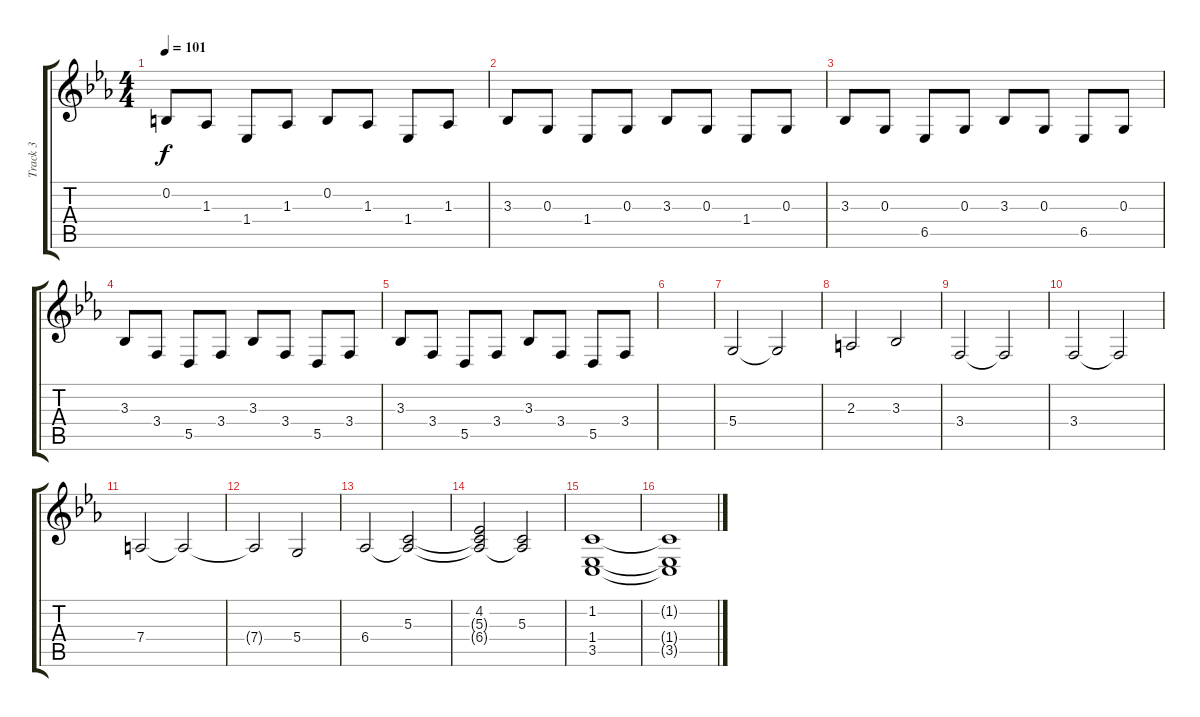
\track ("Track 3" "Track 3") {instrument cello}
\staff {score tabs}
\tuning (E4 B3 G3 D3 A2 E2) {hide}
\ts (4 4)
\tempo 101
\clef g2
\ks eb
0.2.8{dy f} 1.3.8 1.4.8 1.3.8 0.2.8 1.3.8 1.4.8 1.3.8 |
3.3.8 0.3.8 1.4.8 0.3.8 3.3.8 0.3.8 1.4.8 0.3.8 |
3.3.8 0.3.8 6.5.8 0.3.8 3.3.8 0.3.8 6.5.8 0.3.8 |
3.3.8 3.4.8 5.5.8 3.4.8 3.3.8 3.4.8 5.5.8 3.4.8 |
3.3.8 3.4.8 5.5.8 3.4.8 3.3.8 3.4.8 5.5.8 3.4.8 |
|
5.4.2 5.4{t}.2 |
2.3.2 3.3.2 |
3.4.2 3.4{t}.2 |
3.4.2 3.4{t}.2 |
7.4.2 7.4{t}.2 |
7.4{t}.2 5.4.2 |
6.4.2 (5.3 6.4{t}).2 |
(4.2 5.3{t} 6.4{t}).2 (5.3 6.4{t}).2 |
(1.2 1.4 3.5).1 |
(1.2{t} 1.4{t} 3.5{t}).1
